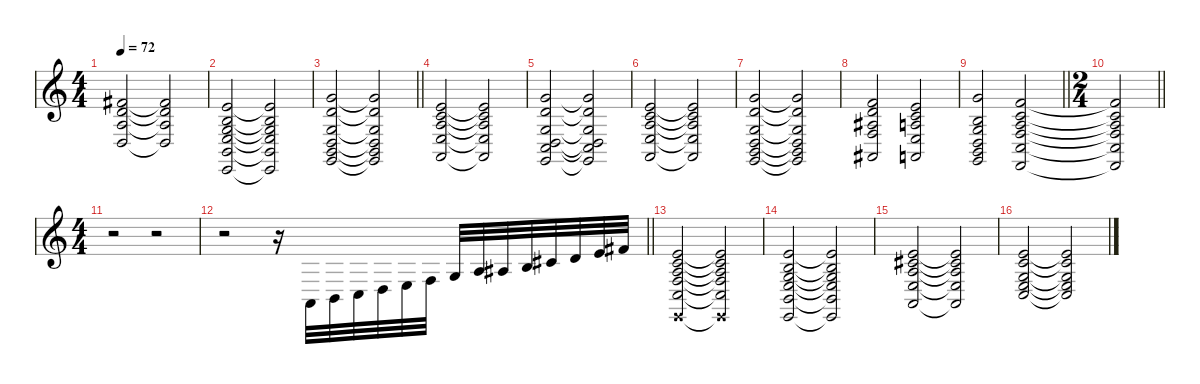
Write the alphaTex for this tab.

\defaultSystemsLayout 4
\hideDynamics
\bracketExtendMode nobrackets
\singleTrackTrackNamePolicy hidden
\multiTrackTrackNamePolicy hidden
\otherSystemsTrackNameOrientation horizontal
\track ("Keys" "vln.") {instrument synthstrings1}
\staff {score}
\tuning (E4 B3 G3 D3 A2 E2)
\ts (4 4)
\tempo 72
\clef g2
\ks c
(2.1{acc #} 3.2 2.3 0.4).2{dy mf beam Up} (2.1{t acc #} 3.2{t} 2.3{t} 0.4{t}).2{dy f beam Up} |
(0.1 0.2 0.3 2.4 2.5 0.6).2{dy mf beam Up} (0.1{t} 0.2{t} 0.3{t} 2.4{t} 2.5{t} 0.6{t}).2{dy f beam Up} |
\barLineRight lightlight
(3.1 3.2 0.3 0.4 2.5 3.6).2{dy mf beam Up} (3.1{t} 3.2{t} 0.3{t} 0.4{t} 2.5{t} 3.6{t}).2{dy f beam Up} |
(0.1 1.2 2.3 2.4 0.5).2{beam Up} (0.1{t} 1.2{t} 2.3{t} 2.4{t} 0.5{t}).2{beam Up} |
(3.1 3.2 0.3 0.4 3.5 3.6).2{beam Up} (3.1{t} 3.2{t} 0.3{t} 0.4{t} 3.5{t} 3.6{t}).2{beam Up} |
(0.1 1.2 2.3 2.4 0.5).2{dy mp beam Up} (0.1{t} 1.2{t} 2.3{t} 2.4{t} 0.5{t}).2{dy f beam Up} |
(3.1 3.2 0.3 0.4 2.5 3.6).2{beam Up} (3.1{t} 3.2{t} 0.3{t} 0.4{t} 2.5{t} 3.6{t}).2{beam Up} |
(1.1 3.2 3.3{acc #} 3.4 1.5{acc #}).2{beam Up} (0.1 1.2 2.3 2.4 0.5).2{beam Up} |
\barLineRight lightlight
(3.1 0.2 0.3 0.4 2.5 3.6).2{beam Up} (1.1 1.2 2.3 3.4 3.5 1.6).2{beam Up} |
\ts (2 4)
\beaming (8 2 2)
\barLineRight lightlight
(1.1{t} 1.2{t} 2.3{t} 3.4{t} 3.5{t} 1.6{t}).2{beam Up} |
\ts (4 4)
\beaming (8 2 2 2 2)
r.2{beam Down} r.2{beam Down} |
\barLineRight lightlight
r.2{beam Down} r.16{beam Down} 0.5.32{beam Up} 2.5.32{beam Up} 3.5.32{beam Up} 0.4.32{dy mf beam Up} 2.4.32{beam Up} 3.4.32{dy f beam Up} 0.3.32{beam Up} 2.3.32{beam Up} 3.3{acc #}.32{beam Up} 0.2.32{beam Up} 2.2{acc #}.32{beam Up} 3.2.32{beam Up} 0.1.32{dy ff beam Up} 2.1{acc #}.32{beam Up} |
(0.1 1.2 2.3 3.4 3.5 0.6{x}).2{dy mf beam Up} (0.1{t} 1.2{t} 2.3{t} 3.4{t} 3.5{t} 0.6{x t}).2{beam Up} |
(0.1 0.2 0.3 2.4 2.5 0.6).2{dy f beam Up} (0.1{t} 0.2{t} 0.3{t} 2.4{t} 2.5{t} 0.6{t}).2{beam Up} |
(0.1 2.2{acc #} 2.3 2.4 0.5).2{beam Up} (0.1{t} 2.2{t acc #} 2.3{t} 2.4{t} 0.5{t}).2{beam Up} |
(0.1 1.2 0.3 2.4 3.5).2{beam Up} (0.1{t} 1.2{t} 0.3{t} 2.4{t} 3.5{t}).2{beam Up}
